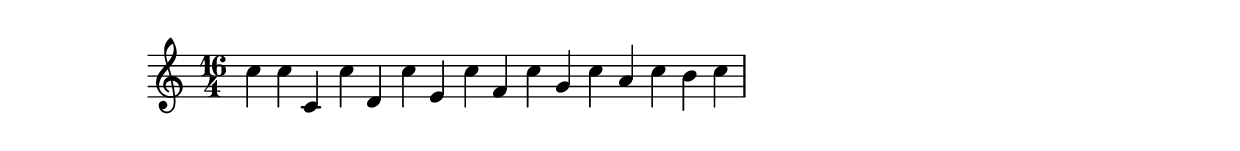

\version "2.7.13"

\header{

  texidoc="

There are optical corrections to the spacing of stems. The overlap between 
two adjacent stems of different direction is used as a measure for how
much to correct."

}

\layout {
  raggedright = ##t
}


\context Voice \relative c {
  %% make sure neutral is down.
  \override Stem  #'neutral-direction = #down
  \time 16/4  c''4 c c,  c' d, c' e, c' f, c' g c a c b c
}

  


